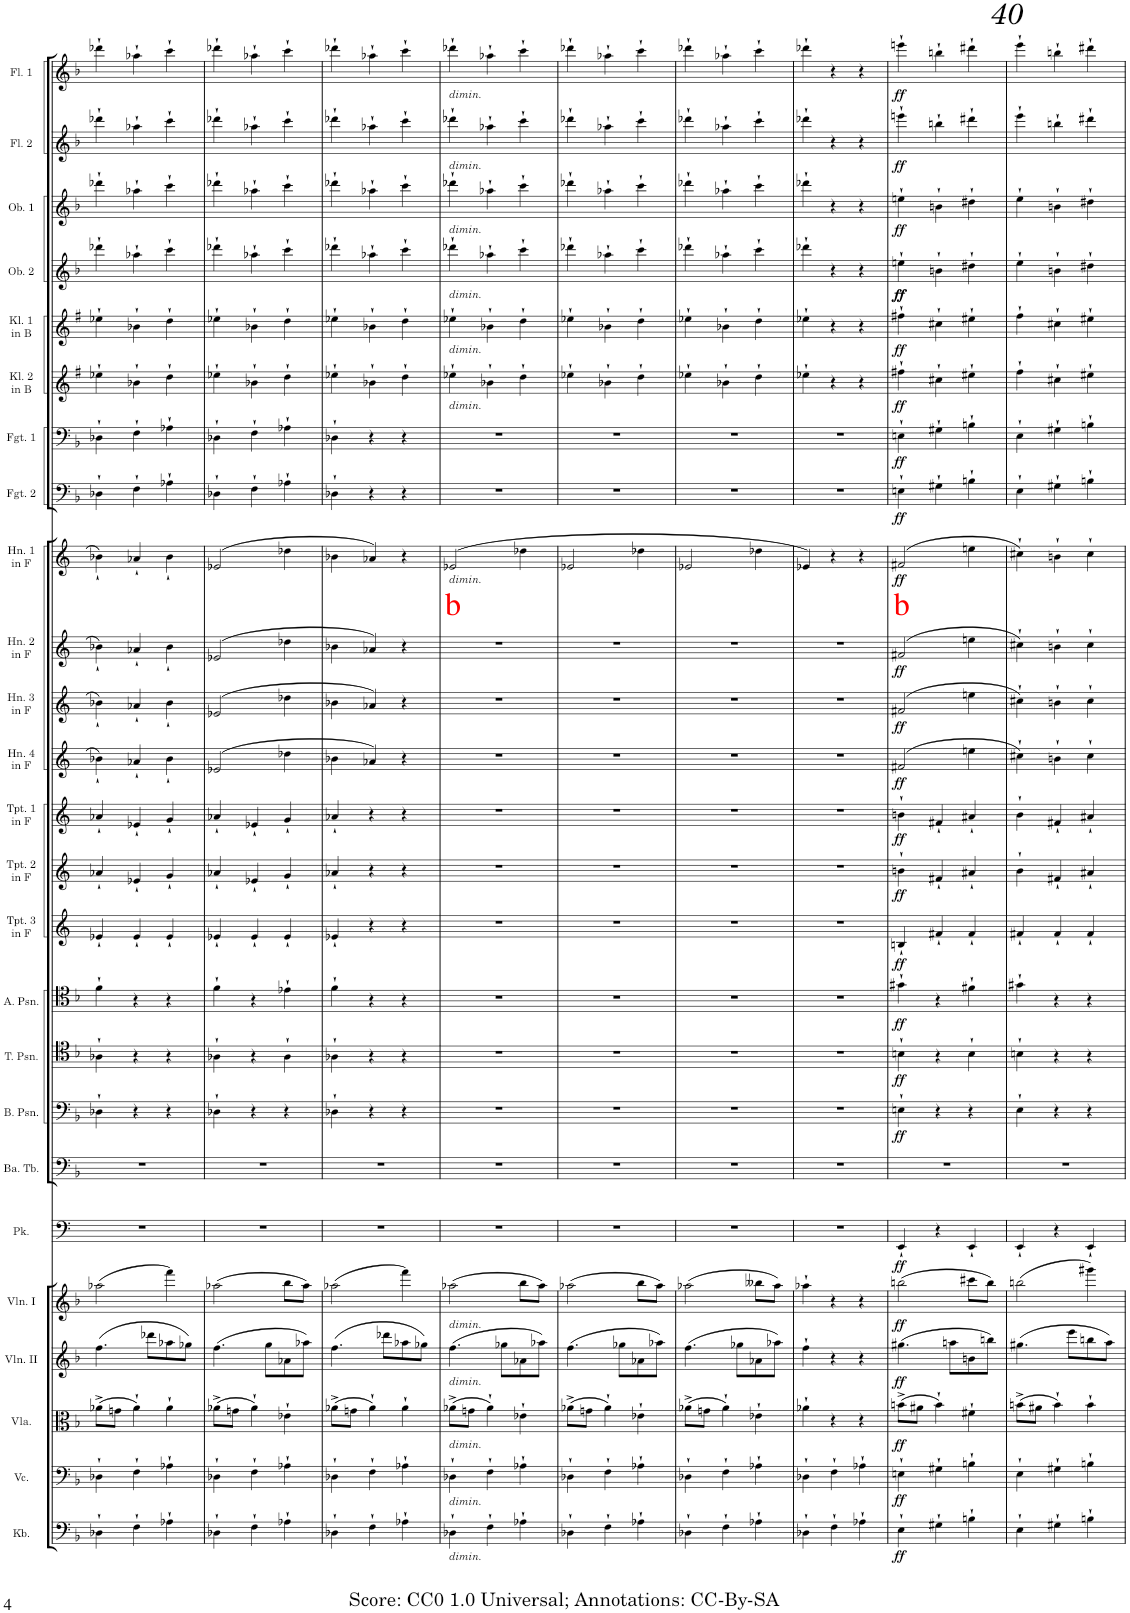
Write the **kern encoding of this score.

**kern	**dynam	**kern	**dynam	**kern	**dynam	**kern	**dynam	**kern	**dynam	**kern	**dynam	**kern	**kern	**dynam	**kern	**dynam	**kern	**dynam	**kern	**dynam	**kern	**dynam	**kern	**dynam	**kern	**dynam	**kern	**dynam	**kern	**dynam	**kern	**text	**dynam	**kern	**dynam	**kern	**dynam	**kern	**dynam	**kern	**dynam	**kern	**dynam	**kern	**dynam	**kern	**dynam	**kern	**dynam
*part25	*part25	*part24	*part24	*part23	*part23	*part22	*part22	*part21	*part21	*part20	*part20	*part19	*part18	*part18	*part17	*part17	*part16	*part16	*part15	*part15	*part14	*part14	*part13	*part13	*part12	*part12	*part11	*part11	*part10	*part10	*part9	*part9	*part9	*part8	*part8	*part7	*part7	*part6	*part6	*part5	*part5	*part4	*part4	*part3	*part3	*part2	*part2	*part1	*part1
*staff25	*staff25	*staff24	*staff24	*staff23	*staff23	*staff22	*staff22	*staff21	*staff21	*staff20	*staff20	*staff19	*staff18	*staff18	*staff17	*staff17	*staff16	*staff16	*staff15	*staff15	*staff14	*staff14	*staff13	*staff13	*staff12	*staff12	*staff11	*staff11	*staff10	*staff10	*staff9	*staff9	*staff9	*staff8	*staff8	*staff7	*staff7	*staff6	*staff6	*staff5	*staff5	*staff4	*staff4	*staff3	*staff3	*staff2	*staff2	*staff1	*staff1
*I"Kontrabässe	*	*I"Violoncellos	*	*I"Violen	*	*I"Violinen II	*	*I"Violinen I	*	*I"Pauken	*	*I"Bass Tuba	*I"Bassposaune	*	*I"Tenorposaune	*	*I"Altposaune	*	*I"Trompete 3 in F	*	*I"Trompete 2 in F	*	*I"Trompete 1 in F	*	*I"Horn 4 in F	*	*I"Horn 3 in F	*	*I"Horn 2 in F	*	*I"Horn 1 in F	*	*	*I"Fagott 2	*	*I"Fagott 1	*	*I"Klarinette 2 in B	*	*I"Klarinette 1 in B	*	*I"Oboe 2	*	*I"Oboe 1	*	*I"Flöte 2	*	*I"Flöte 1	*
*I'Kb.	*	*I'Vc.	*	*	*	*I'Vln. II	*	*I'Vln. I	*	*I'Pk.	*	*I'Ba. Tb.	*I'B. Psn.	*	*I'T. Psn.	*	*I'A. Psn.	*	*I'Tpt. 3 in F	*	*I'Tpt. 2 in F	*	*I'Tpt. 1 in F	*	*I'Hn. 4 in F	*	*I'Hn. 3  in F	*	*I'Hn. 2  in F	*	*I'Hn. 1 in F	*	*	*I'Fgt. 2	*	*I'Fgt. 1	*	*I'Kl. 2 in B	*	*I'Kl. 1  in B	*	*I'Ob. 2	*	*I'Ob. 1	*	*I'Fl. 2	*	*I'Fl. 1	*
!!LO:PB:g=z
*clefF4	*	*clefF4	*	*clefC3	*	*clefG2	*	*clefG2	*	*clefF4	*	*clefF4	*clefF4	*	*clefC4	*	*clefC4	*	*clefG2	*	*clefG2	*	*clefG2	*	*clefG2	*	*clefG2	*	*clefG2	*	*clefG2	*	*	*clefF4	*	*clefF4	*	*clefG2	*	*clefG2	*	*clefG2	*	*clefG2	*	*clefG2	*	*clefG2	*
*Trd7c12	*	*	*	*	*	*	*	*	*	*	*	*	*	*	*	*	*	*	*Trd-3c-5	*	*Trd-3c-5	*	*Trd-3c-5	*	*Trd4c7	*	*Trd4c7	*	*Trd4c7	*	*Trd4c7	*	*	*	*	*	*	*Trd1c2	*	*Trd1c2	*	*	*	*	*	*	*	*	*
*k[b-]	*	*k[b-]	*	*k[b-]	*	*k[b-]	*	*k[b-]	*	*k[]	*	*k[b-]	*k[b-]	*	*k[b-]	*	*k[b-]	*	*k[]	*	*k[]	*	*k[]	*	*k[]	*	*k[]	*	*k[]	*	*k[]	*	*	*k[b-]	*	*k[b-]	*	*k[f#]	*	*k[f#]	*	*k[b-]	*	*k[b-]	*	*k[b-]	*	*k[b-]	*
*M3/4	*	*M3/4	*	*M3/4	*	*M3/4	*	*M3/4	*	*M3/4	*	*M3/4	*M3/4	*	*M3/4	*	*M3/4	*	*M3/4	*	*M3/4	*	*M3/4	*	*M3/4	*	*M3/4	*	*M3/4	*	*M3/4	*	*	*M3/4	*	*M3/4	*	*M3/4	*	*M3/4	*	*M3/4	*	*M3/4	*	*M3/4	*	*M3/4	*
=32	=32	=32	=32	=32	=32	=32	=32	=32	=32	=32	=32	=32	=32	=32	=32	=32	=32	=32	=32	=32	=32	=32	=32	=32	=32	=32	=32	=32	=32	=32	=32	=32	=32	=32	=32	=32	=32	=32	=32	=32	=32	=32	=32	=32	=32	=32	=32	=32	=32
4D-X`>\	.	4D-X`>\	.	(8a-X^\L	.	(4.ff\	.	(2aa-X\	.	2.r	.	2.r	4D-X`\	.	4A-X`\	.	4f`\	.	4e-X`</	.	4a-X`</	.	4a-X`</	.	4b-X`<\	.	4b-X`<\	.	4b-X`<\	.	4b-X`<\	.	.	4D-X`\	.	4D-X`\	.	4ee-X`\	.	4ee-X`\	.	4ddd-X`\	.	4ddd-X`\	.	4ddd-X`\	.	4ddd-X`\	.
.	.	.	.	8gn\J	.	.	.	.	.	.	.	.	.	.	.	.	.	.	.	.	.	.	.	.	.	.	.	.	.	.	.	.	.	.	.	.	.	.	.	.	.	.	.	.	.	.	.	.	.
4F`\	.	4F`\	.	4a-`\)	.	.	.	.	.	.	.	.	4r	.	4r	.	4r	.	4e-`/	.	4e-X`/	.	4e-X`/	.	4a-X`/	.	4a-X`/	.	4a-X`/	.	4a-X`/	.	.	4F`\	.	4F`\	.	4b-X`\	.	4b-X`\	.	4aa-X`\	.	4aa-X`\	.	4aa-X`\	.	4aa-X`\	.
.	.	.	.	.	.	8ddd-X\L	.	.	.	.	.	.	.	.	.	.	.	.	.	.	.	.	.	.	.	.	.	.	.	.	.	.	.	.	.	.	.	.	.	.	.	.	.	.	.	.	.	.	.
4A-X`>\	.	4A-X`>\	.	4a-`\	.	8aa-X\	.	4fff\)	.	.	.	.	4r	.	4r	.	4r	.	4e-`</	.	4g`</	.	4g`</	.	4b-`<\	.	4b-`<\	.	4b-`<\	.	4b-`<\	.	.	4A-X`\	.	4A-X`\	.	4dd`\	.	4dd`\	.	4ccc`\	.	4ccc`\	.	4ccc`\	.	4ccc`\	.
.	.	.	.	.	.	8gg-X\J)	.	.	.	.	.	.	.	.	.	.	.	.	.	.	.	.	.	.	.	.	.	.	.	.	.	.	.	.	.	.	.	.	.	.	.	.	.	.	.	.	.	.	.
=33	=33	=33	=33	=33	=33	=33	=33	=33	=33	=33	=33	=33	=33	=33	=33	=33	=33	=33	=33	=33	=33	=33	=33	=33	=33	=33	=33	=33	=33	=33	=33	=33	=33	=33	=33	=33	=33	=33	=33	=33	=33	=33	=33	=33	=33	=33	=33	=33	=33
4D-X`>\	.	4D-X`>\	.	(8a-X^\L	.	(4.ff\	.	(2aa-X\	.	2.r	.	2.r	4D-X`\	.	4A-X`\	.	4f`\	.	4e-X`</	.	4a-X`</	.	4a-X`</	.	(2e-X/	.	(2e-X/	.	(2e-X/	.	(2e-X/	.	.	4D-X`\	.	4D-X`\	.	4ee-X`\	.	4ee-X`\	.	4ddd-X`\	.	4ddd-X`\	.	4ddd-X`\	.	4ddd-X`\	.
.	.	.	.	8gn\J	.	.	.	.	.	.	.	.	.	.	.	.	.	.	.	.	.	.	.	.	.	.	.	.	.	.	.	.	.	.	.	.	.	.	.	.	.	.	.	.	.	.	.	.	.
4F`\	.	4F`\	.	4a-`\)	.	.	.	.	.	.	.	.	4r	.	4r	.	4r	.	4e-`/	.	4e-X`/	.	4e-X`/	.	.	.	.	.	.	.	.	.	.	4F`\	.	4F`\	.	4b-X`\	.	4b-X`\	.	4aa-X`\	.	4aa-X`\	.	4aa-X`\	.	4aa-X`\	.
.	.	.	.	.	.	8gg\L	.	.	.	.	.	.	.	.	.	.	.	.	.	.	.	.	.	.	.	.	.	.	.	.	.	.	.	.	.	.	.	.	.	.	.	.	.	.	.	.	.	.	.
4A-X`>\	.	4A-X`>\	.	4e-X`\	.	8a-X\	.	8bb-\L	.	.	.	.	4r	.	4A-`\	.	4e-X`\	.	4e-`</	.	4g`</	.	4g`</	.	4dd-X\	.	4dd-X\	.	4dd-X\	.	4dd-X\	.	.	4A-X`\	.	4A-X`\	.	4dd`\	.	4dd`\	.	4ccc`\	.	4ccc`\	.	4ccc`\	.	4ccc`\	.
.	.	.	.	.	.	8aa-X\J)	.	8aa-\J)	.	.	.	.	.	.	.	.	.	.	.	.	.	.	.	.	.	.	.	.	.	.	.	.	.	.	.	.	.	.	.	.	.	.	.	.	.	.	.	.	.
=34	=34	=34	=34	=34	=34	=34	=34	=34	=34	=34	=34	=34	=34	=34	=34	=34	=34	=34	=34	=34	=34	=34	=34	=34	=34	=34	=34	=34	=34	=34	=34	=34	=34	=34	=34	=34	=34	=34	=34	=34	=34	=34	=34	=34	=34	=34	=34	=34	=34
4D-X`>\	.	4D-X`>\	.	(8a-X^\L	.	(4.ff\	.	(2aa-X\	.	2.r	.	2.r	4D-X`\	.	4A-X`\	.	4f`\	.	4e-X`</	.	4a-X`</	.	4a-X`</	.	4b-X\	.	4b-X\	.	4b-X\	.	4b-X\	.	.	4D-X`\	.	4D-X`\	.	4ee-X`\	.	4ee-X`\	.	4ddd-X`\	.	4ddd-X`\	.	4ddd-X`\	.	4ddd-X`\	.
.	.	.	.	8gn\J	.	.	.	.	.	.	.	.	.	.	.	.	.	.	.	.	.	.	.	.	.	.	.	.	.	.	.	.	.	.	.	.	.	.	.	.	.	.	.	.	.	.	.	.	.
4F`\	.	4F`\	.	4a-`\)	.	.	.	.	.	.	.	.	4r	.	4r	.	4r	.	4r	.	4r	.	4r	.	4a-X/)	.	4a-X/)	.	4a-X/)	.	4a-X/)	.	.	4r	.	4r	.	4b-X`\	.	4b-X`\	.	4aa-X`\	.	4aa-X`\	.	4aa-X`\	.	4aa-X`\	.
.	.	.	.	.	.	8ddd-X\L	.	.	.	.	.	.	.	.	.	.	.	.	.	.	.	.	.	.	.	.	.	.	.	.	.	.	.	.	.	.	.	.	.	.	.	.	.	.	.	.	.	.	.
4A-X`>\	.	4A-X`>\	.	4a-`\	.	8aa-X\	.	4fff\)	.	.	.	.	4r	.	4r	.	4r	.	4r	.	4r	.	4r	.	4r	.	4r	.	4r	.	4r	.	.	4r	.	4r	.	4dd`\	.	4dd`\	.	4ccc`\	.	4ccc`\	.	4ccc`\	.	4ccc`\	.
.	.	.	.	.	.	8gg-X\J)	.	.	.	.	.	.	.	.	.	.	.	.	.	.	.	.	.	.	.	.	.	.	.	.	.	.	.	.	.	.	.	.	.	.	.	.	.	.	.	.	.	.	.
=35	=35	=35	=35	=35	=35	=35	=35	=35	=35	=35	=35	=35	=35	=35	=35	=35	=35	=35	=35	=35	=35	=35	=35	=35	=35	=35	=35	=35	=35	=35	=35	=35	=35	=35	=35	=35	=35	=35	=35	=35	=35	=35	=35	=35	=35	=35	=35	=35	=35
!	!	!	!	!	!	!	!	!	!	!	!	!	!	!	!	!	!	!	!	!	!	!	!	!	!	!	!	!	!	!	!	!	!	!	!	!	!	!	!	!	!	!	!	!	!	!	!	!LO:TX:b:i:t=dimin.	!
!	!	!	!	!	!	!	!	!	!	!	!	!	!	!	!	!	!	!	!	!	!	!	!	!	!	!	!	!	!	!	!	!	!	!	!	!	!	!	!	!	!	!	!	!	!	!LO:TX:b:i:t=dimin.	!	!	!
!	!	!	!	!	!	!	!	!	!	!	!	!	!	!	!	!	!	!	!	!	!	!	!	!	!	!	!	!	!	!	!	!	!	!	!	!	!	!	!	!	!	!	!	!LO:TX:b:i:t=dimin.	!	!	!	!	!
!	!	!	!	!	!	!	!	!	!	!	!	!	!	!	!	!	!	!	!	!	!	!	!	!	!	!	!	!	!	!	!	!	!	!	!	!	!	!	!	!	!	!LO:TX:b:i:t=dimin.	!	!	!	!	!	!	!
!	!	!	!	!	!	!	!	!	!	!	!	!	!	!	!	!	!	!	!	!	!	!	!	!	!	!	!	!	!	!	!	!	!	!	!	!	!	!	!	!LO:TX:b:i:t=dimin.	!	!	!	!	!	!	!	!	!
!	!	!	!	!	!	!	!	!	!	!	!	!	!	!	!	!	!	!	!	!	!	!	!	!	!	!	!	!	!	!	!	!	!	!	!	!	!	!LO:TX:b:i:t=dimin.	!	!	!	!	!	!	!	!	!	!	!
!	!	!	!	!	!	!	!	!	!	!	!	!	!	!	!	!	!	!	!	!	!	!	!	!	!	!	!	!	!	!	!LO:TX:b:i:t=dimin.	!	!	!	!	!	!	!	!	!	!	!	!	!	!	!	!	!	!
!	!	!	!	!	!	!	!	!LO:TX:b:i:t=dimin.	!	!	!	!	!	!	!	!	!	!	!	!	!	!	!	!	!	!	!	!	!	!	!	!	!	!	!	!	!	!	!	!	!	!	!	!	!	!	!	!	!
!	!	!	!	!	!	!LO:TX:b:i:t=dimin.	!	!	!	!	!	!	!	!	!	!	!	!	!	!	!	!	!	!	!	!	!	!	!	!	!	!	!	!	!	!	!	!	!	!	!	!	!	!	!	!	!	!	!
!	!	!	!	!LO:TX:b:i:t=dimin.	!	!	!	!	!	!	!	!	!	!	!	!	!	!	!	!	!	!	!	!	!	!	!	!	!	!	!	!	!	!	!	!	!	!	!	!	!	!	!	!	!	!	!	!	!
!	!	!LO:TX:b:i:t=dimin.	!	!	!	!	!	!	!	!	!	!	!	!	!	!	!	!	!	!	!	!	!	!	!	!	!	!	!	!	!	!	!	!	!	!	!	!	!	!	!	!	!	!	!	!	!	!	!
!LO:TX:b:i:t=dimin.	!	!	!	!	!	!	!	!	!	!	!	!	!	!	!	!	!	!	!	!	!	!	!	!	!	!	!	!	!	!	!	!	!	!	!	!	!	!	!	!	!	!	!	!	!	!	!	!	!
!	!	!	!	!	!	!	!	!	!	!	!	!	!	!	!	!	!	!	!	!	!	!	!	!	!	!	!	!	!	!	!	!LO:LY:b:color=#FF0000	!	!	!	!	!	!	!	!	!	!	!	!	!	!	!	!	!
4D-X`>\	.	4D-X`>\	.	(8a-X^\L	.	(4.ff\	.	(2aa-X\	.	2.r	.	2.r	2.r	.	2.r	.	2.r	.	2.r	.	2.r	.	2.r	.	2.r	.	2.r	.	2.r	.	(2e-X/	b	.	2.r	.	2.r	.	4ee-X`\	.	4ee-X`\	.	4ddd-X`\	.	4ddd-X`\	.	4ddd-X`\	.	4ddd-X`\	.
.	.	.	.	8gn\J	.	.	.	.	.	.	.	.	.	.	.	.	.	.	.	.	.	.	.	.	.	.	.	.	.	.	.	.	.	.	.	.	.	.	.	.	.	.	.	.	.	.	.	.	.
4F`\	.	4F`\	.	4a-`\)	.	.	.	.	.	.	.	.	.	.	.	.	.	.	.	.	.	.	.	.	.	.	.	.	.	.	.	.	.	.	.	.	.	4b-X`\	.	4b-X`\	.	4aa-X`\	.	4aa-X`\	.	4aa-X`\	.	4aa-X`\	.
.	.	.	.	.	.	8gg-X\L	.	.	.	.	.	.	.	.	.	.	.	.	.	.	.	.	.	.	.	.	.	.	.	.	.	.	.	.	.	.	.	.	.	.	.	.	.	.	.	.	.	.	.
4A-X`>\	.	4A-X`>\	.	4e-X`\	.	8a-X\	.	8bb-\L	.	.	.	.	.	.	.	.	.	.	.	.	.	.	.	.	.	.	.	.	.	.	4dd-X\	.	.	.	.	.	.	4dd`\	.	4dd`\	.	4ccc`\	.	4ccc`\	.	4ccc`\	.	4ccc`\	.
.	.	.	.	.	.	8aa-X\J)	.	8aa-\J)	.	.	.	.	.	.	.	.	.	.	.	.	.	.	.	.	.	.	.	.	.	.	.	.	.	.	.	.	.	.	.	.	.	.	.	.	.	.	.	.	.
=36	=36	=36	=36	=36	=36	=36	=36	=36	=36	=36	=36	=36	=36	=36	=36	=36	=36	=36	=36	=36	=36	=36	=36	=36	=36	=36	=36	=36	=36	=36	=36	=36	=36	=36	=36	=36	=36	=36	=36	=36	=36	=36	=36	=36	=36	=36	=36	=36	=36
4D-X`>\	.	4D-X`>\	.	(8a-X^\L	.	(4.ff\	.	(2aa-X\	.	2.r	.	2.r	2.r	.	2.r	.	2.r	.	2.r	.	2.r	.	2.r	.	2.r	.	2.r	.	2.r	.	2e-X/	.	.	2.r	.	2.r	.	4ee-X`\	.	4ee-X`\	.	4ddd-X`\	.	4ddd-X`\	.	4ddd-X`\	.	4ddd-X`\	.
.	.	.	.	8gn\J	.	.	.	.	.	.	.	.	.	.	.	.	.	.	.	.	.	.	.	.	.	.	.	.	.	.	.	.	.	.	.	.	.	.	.	.	.	.	.	.	.	.	.	.	.
4F`\	.	4F`\	.	4a-`\)	.	.	.	.	.	.	.	.	.	.	.	.	.	.	.	.	.	.	.	.	.	.	.	.	.	.	.	.	.	.	.	.	.	4b-X`\	.	4b-X`\	.	4aa-X`\	.	4aa-X`\	.	4aa-X`\	.	4aa-X`\	.
.	.	.	.	.	.	8gg-X\L	.	.	.	.	.	.	.	.	.	.	.	.	.	.	.	.	.	.	.	.	.	.	.	.	.	.	.	.	.	.	.	.	.	.	.	.	.	.	.	.	.	.	.
4A-X`>\	.	4A-X`>\	.	4e-X`\	.	8a-X\	.	8bb-\L	.	.	.	.	.	.	.	.	.	.	.	.	.	.	.	.	.	.	.	.	.	.	4dd-X\	.	.	.	.	.	.	4dd`\	.	4dd`\	.	4ccc`\	.	4ccc`\	.	4ccc`\	.	4ccc`\	.
.	.	.	.	.	.	8aa-X\J)	.	8aa-\J)	.	.	.	.	.	.	.	.	.	.	.	.	.	.	.	.	.	.	.	.	.	.	.	.	.	.	.	.	.	.	.	.	.	.	.	.	.	.	.	.	.
=37	=37	=37	=37	=37	=37	=37	=37	=37	=37	=37	=37	=37	=37	=37	=37	=37	=37	=37	=37	=37	=37	=37	=37	=37	=37	=37	=37	=37	=37	=37	=37	=37	=37	=37	=37	=37	=37	=37	=37	=37	=37	=37	=37	=37	=37	=37	=37	=37	=37
4D-X`>\	.	4D-X`>\	.	(8a-X^\L	.	(4.ff\	.	(2aa-X\	.	2.r	.	2.r	2.r	.	2.r	.	2.r	.	2.r	.	2.r	.	2.r	.	2.r	.	2.r	.	2.r	.	2e-X/	.	.	2.r	.	2.r	.	4ee-X`\	.	4ee-X`\	.	4ddd-X`\	.	4ddd-X`\	.	4ddd-X`\	.	4ddd-X`\	.
.	.	.	.	8gn\J	.	.	.	.	.	.	.	.	.	.	.	.	.	.	.	.	.	.	.	.	.	.	.	.	.	.	.	.	.	.	.	.	.	.	.	.	.	.	.	.	.	.	.	.	.
4F`\	.	4F`\	.	4a-`\)	.	.	.	.	.	.	.	.	.	.	.	.	.	.	.	.	.	.	.	.	.	.	.	.	.	.	.	.	.	.	.	.	.	4b-X`\	.	4b-X`\	.	4aa-X`\	.	4aa-X`\	.	4aa-X`\	.	4aa-X`\	.
.	.	.	.	.	.	8gg-X\L	.	.	.	.	.	.	.	.	.	.	.	.	.	.	.	.	.	.	.	.	.	.	.	.	.	.	.	.	.	.	.	.	.	.	.	.	.	.	.	.	.	.	.
4A-X`>\	.	4A-X`>\	.	4e-X`\	.	8a-X\	.	8bb--X\L	.	.	.	.	.	.	.	.	.	.	.	.	.	.	.	.	.	.	.	.	.	.	4dd-X\	.	.	.	.	.	.	4dd`\	.	4dd`\	.	4ccc`\	.	4ccc`\	.	4ccc`\	.	4ccc`\	.
.	.	.	.	.	.	8aa-X\J)	.	8aa-\J)	.	.	.	.	.	.	.	.	.	.	.	.	.	.	.	.	.	.	.	.	.	.	.	.	.	.	.	.	.	.	.	.	.	.	.	.	.	.	.	.	.
=38	=38	=38	=38	=38	=38	=38	=38	=38	=38	=38	=38	=38	=38	=38	=38	=38	=38	=38	=38	=38	=38	=38	=38	=38	=38	=38	=38	=38	=38	=38	=38	=38	=38	=38	=38	=38	=38	=38	=38	=38	=38	=38	=38	=38	=38	=38	=38	=38	=38
4D-X`>\	.	4D-X`>\	.	4a-X`\	.	4ff`\	.	4aa-X`\	.	2.r	.	2.r	2.r	.	2.r	.	2.r	.	2.r	.	2.r	.	2.r	.	2.r	.	2.r	.	2.r	.	4e-X/)	.	.	2.r	.	2.r	.	4ee-X`\	.	4ee-X`\	.	4ddd-X`\	.	4ddd-X`\	.	4ddd-X`\	.	4ddd-X`\	.
4F`\	.	4F`\	.	4r	.	4r	.	4r	.	.	.	.	.	.	.	.	.	.	.	.	.	.	.	.	.	.	.	.	.	.	4r	.	.	.	.	.	.	4r	.	4r	.	4r	.	4r	.	4r	.	4r	.
4A-X`>\	.	4A-X`>\	.	4r	.	4r	.	4r	.	.	.	.	.	.	.	.	.	.	.	.	.	.	.	.	.	.	.	.	.	.	4r	.	.	.	.	.	.	4r	.	4r	.	4r	.	4r	.	4r	.	4r	.
=39	=39	=39	=39	=39	=39	=39	=39	=39	=39	=39	=39	=39	=39	=39	=39	=39	=39	=39	=39	=39	=39	=39	=39	=39	=39	=39	=39	=39	=39	=39	=39	=39	=39	=39	=39	=39	=39	=39	=39	=39	=39	=39	=39	=39	=39	=39	=39	=39	=39
!	!LO:DY:b	!	!LO:DY:b	!	!LO:DY:b	!	!LO:DY:b	!	!LO:DY:b	!	!LO:DY:b	!	!	!LO:DY:b	!	!LO:DY:b	!	!LO:DY:b	!	!LO:DY:b	!	!LO:DY:b	!	!LO:DY:b	!	!LO:DY:b	!	!LO:DY:b	!	!LO:DY:b	!	!LO:LY:b:color=#FF0000	!LO:DY:b	!	!LO:DY:b	!	!LO:DY:b	!	!LO:DY:b	!	!LO:DY:b	!	!LO:DY:b	!	!	!	!	!	!
!	!	!	!	!	!	!	!	!	!	!	!	!	!	!	!	!	!	!	!	!	!	!	!	!	!	!	!	!	!	!	!	!	!	!	!	!	!	!	!	!	!	!	!LO:DY:n=1:b	!	!LO:DY:b	!	!LO:DY:b	!	!LO:DY:b
4E`>\	ff	4En`>\	ff	(8bn^\L	ff	(4.gg#X\	ff	(2bbn\	ff	4EE`</	ff	2.r	4En`\	ff	4Bn`\	ff	4g#X`\	ff	4Bn`</	ff	4bn`>\	ff	4bn`>\	ff	(2f#X/	ff	(2f#X/	ff	(2f#X/	ff	(2f#X/	b	ff	4En`\	ff	4En`\	ff	4ff#X`\	ff	4ff#X`\	ff	4een`\	ff ff	4een`\	ff	4eeen`\	ff	4eeen`\	ff
.	.	.	.	8a#X\J	.	.	.	.	.	.	.	.	.	.	.	.	.	.	.	.	.	.	.	.	.	.	.	.	.	.	.	.	.	.	.	.	.	.	.	.	.	.	.	.	.	.	.	.	.
4G#X`\	.	4G#X`\	.	4b`\)	.	.	.	.	.	4r	.	.	4r	.	4r	.	4r	.	4f#X`/	.	4f#X`/	.	4f#X`/	.	.	.	.	.	.	.	.	.	.	4G#X`>\	.	4G#X`>\	.	4cc#X`\	.	4cc#X`\	.	4bn`\	.	4bn`\	.	4bbn`\	.	4bbn`\	.
.	.	.	.	.	.	8aan\L	.	.	.	.	.	.	.	.	.	.	.	.	.	.	.	.	.	.	.	.	.	.	.	.	.	.	.	.	.	.	.	.	.	.	.	.	.	.	.	.	.	.	.
4Bn`>\	.	4Bn`>\	.	4f#X`\	.	8bn\	.	8ccc#X\L	.	4EE`</	.	.	4r	.	4B`\	.	4f#X`\	.	4f#`</	.	4a#X`</	.	4a#X`</	.	4een\	.	4een\	.	4een\	.	4een\	.	.	4Bn`\	.	4Bn`\	.	4ee#X`\	.	4ee#X`\	.	4dd#X`\	.	4dd#X`\	.	4ddd#X`\	.	4ddd#X`\	.
.	.	.	.	.	.	8bbn\J)	.	8bb\J)	.	.	.	.	.	.	.	.	.	.	.	.	.	.	.	.	.	.	.	.	.	.	.	.	.	.	.	.	.	.	.	.	.	.	.	.	.	.	.	.	.
=40	=40	=40	=40	=40	=40	=40	=40	=40	=40	=40	=40	=40	=40	=40	=40	=40	=40	=40	=40	=40	=40	=40	=40	=40	=40	=40	=40	=40	=40	=40	=40	=40	=40	=40	=40	=40	=40	=40	=40	=40	=40	=40	=40	=40	=40	=40	=40	=40	=40
4E`>\	.	4E`>\	.	(8bn^\L	.	(4.gg#X\	.	(2bbn\	.	4EE`</	.	2.r	4E`\	.	4Bn`\	.	4g#X`\	.	4f#X`/	.	4b`>\	.	4b`>\	.	4cc#X`>\)	.	4cc#X`>\)	.	4cc#X`>\)	.	4cc#X`>\)	.	.	4E`\	.	4E`\	.	4ff#`\	.	4ff#`\	.	4ee`\	.	4ee`\	.	4eee`\	.	4eee`\	.
.	.	.	.	8a#X\J	.	.	.	.	.	.	.	.	.	.	.	.	.	.	.	.	.	.	.	.	.	.	.	.	.	.	.	.	.	.	.	.	.	.	.	.	.	.	.	.	.	.	.	.	.
4G#X`\	.	4G#X`\	.	4b`\)	.	.	.	.	.	4r	.	.	4r	.	4r	.	4r	.	4f#`</	.	4f#X`/	.	4f#X`/	.	4bn`\	.	4bn`\	.	4bn`\	.	4bn`\	.	.	4G#X`>\	.	4G#X`>\	.	4cc#X`\	.	4cc#X`\	.	4bn`\	.	4bn`\	.	4bbn`\	.	4bbn`\	.
.	.	.	.	.	.	8eee\L	.	.	.	.	.	.	.	.	.	.	.	.	.	.	.	.	.	.	.	.	.	.	.	.	.	.	.	.	.	.	.	.	.	.	.	.	.	.	.	.	.	.	.
4Bn`>\	.	4Bn`>\	.	4b`\	.	8bbn\	.	4ggg#X\)	.	4EE`</	.	.	4r	.	4r	.	4r	.	4f#`/	.	4a#X`</	.	4a#X`</	.	4cc#`>\	.	4cc#`>\	.	4cc#`>\	.	4cc#`>\	.	.	4Bn`\	.	4Bn`\	.	4ee#X`\	.	4ee#X`\	.	4dd#X`\	.	4dd#X`\	.	4ddd#X`\	.	4ddd#X`\	.
.	.	.	.	.	.	8aa\J)	.	.	.	.	.	.	.	.	.	.	.	.	.	.	.	.	.	.	.	.	.	.	.	.	.	.	.	.	.	.	.	.	.	.	.	.	.	.	.	.	.	.	.
=	=	=	=	=	=	=	=	=	=	=	=	=	=	=	=	=	=	=	=	=	=	=	=	=	=	=	=	=	=	=	=	=	=	=	=	=	=	=	=	=	=	=	=	=	=	=	=	=	=
*-	*-	*-	*-	*-	*-	*-	*-	*-	*-	*-	*-	*-	*-	*-	*-	*-	*-	*-	*-	*-	*-	*-	*-	*-	*-	*-	*-	*-	*-	*-	*-	*-	*-	*-	*-	*-	*-	*-	*-	*-	*-	*-	*-	*-	*-	*-	*-	*-	*-
